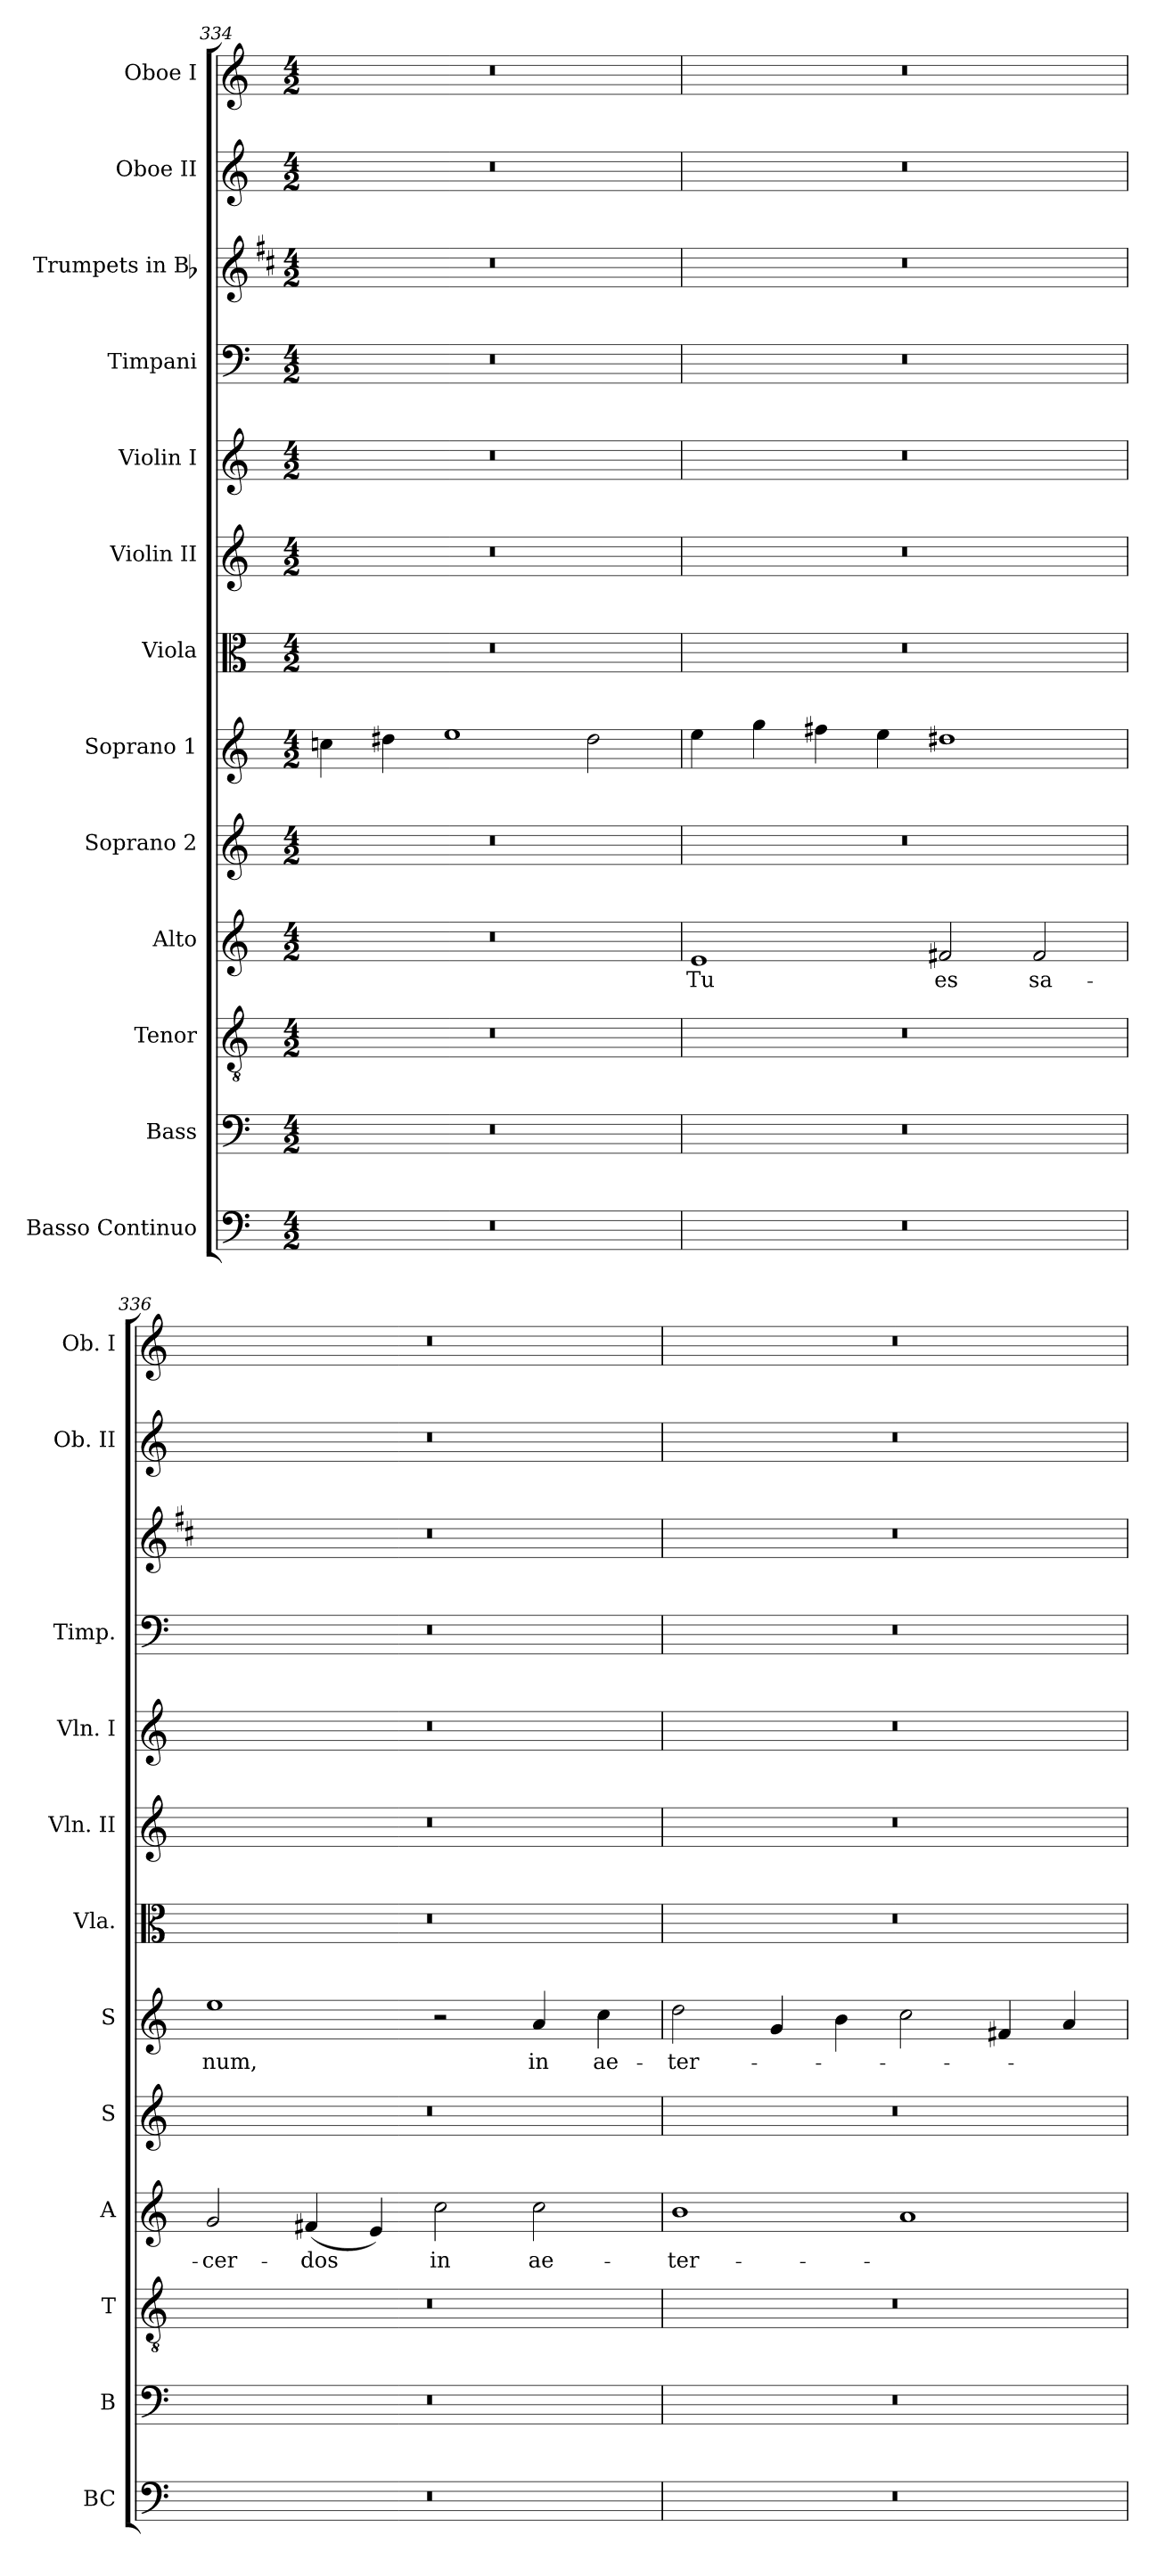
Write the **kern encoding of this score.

**kern	**kern	**kern	**kern	**text	**kern	**kern	**text	**kern	**kern	**kern	**kern	**kern	**kern	**kern
*part13	*part12	*part11	*part10	*part10	*part9	*part8	*part8	*part7	*part6	*part5	*part4	*part3	*part2	*part1
*staff13	*staff12	*staff11	*staff10	*staff10	*staff9	*staff8	*staff8	*staff7	*staff6	*staff5	*staff4	*staff3	*staff2	*staff1
*I"Basso Continuo	*I"Bass	*I"Tenor	*I"Alto	*	*I"Soprano 2	*I"Soprano 1	*	*I"Viola	*I"Violin II	*I"Violin I	*I"Timpani	*I"Trumpets in Bb	*I"Oboe II	*I"Oboe I
*I'BC	*I'B	*I'T	*I'A	*	*I'S	*I'S	*	*I'Vla.	*I'Vln. II	*I'Vln. I	*I'Timp.	*	*I'Ob. II	*I'Ob. I
*clefF4	*clefF4	*clefGv2	*clefG2	*	*clefG2	*clefG2	*	*clefC3	*clefG2	*clefG2	*clefF4	*clefG2	*clefG2	*clefG2
*	*	*	*	*	*	*	*	*	*	*	*	*ITrd1c2	*	*
*k[]	*k[]	*k[]	*k[]	*	*k[]	*k[]	*	*k[]	*k[]	*k[]	*k[]	*k[]	*k[]	*k[]
*C:	*C:	*C:	*C:	*	*C:	*C:	*	*C:	*C:	*C:	*C:	*C:	*C:	*C:
*M4/2	*M4/2	*M4/2	*M4/2	*	*M4/2	*M4/2	*	*M4/2	*M4/2	*M4/2	*M4/2	*M4/2	*M4/2	*M4/2
=334	=334	=334	=334	=334	=334	=334	=334	=334	=334	=334	=334	=334	=334	=334
0r	0r	0r	0r	.	0r	4ccn\	.	0r	0r	0r	0r	0r	0r	0r
.	.	.	.	.	.	4dd#X\	.	.	.	.	.	.	.	.
.	.	.	.	.	.	1ee	.	.	.	.	.	.	.	.
.	.	.	.	.	.	2dd#\	.	.	.	.	.	.	.	.
=335	=335	=335	=335	=335	=335	=335	=335	=335	=335	=335	=335	=335	=335	=335
!	!	!	!	!LO:LY:b	!	!	!	!	!	!	!	!	!	!
0r	0r	0r	1e	Tu	0r	4ee\	.	0r	0r	0r	0r	0r	0r	0r
.	.	.	.	.	.	4gg\	.	.	.	.	.	.	.	.
.	.	.	.	.	.	4ff#X\	.	.	.	.	.	.	.	.
.	.	.	.	.	.	4ee\	.	.	.	.	.	.	.	.
!	!	!	!	!LO:LY:b	!	!	!	!	!	!	!	!	!	!
.	.	.	2f#X/	es	.	1dd#X	.	.	.	.	.	.	.	.
!	!	!	!	!LO:LY:b	!	!	!	!	!	!	!	!	!	!
.	.	.	2f#/	sa-	.	.	.	.	.	.	.	.	.	.
=336	=336	=336	=336	=336	=336	=336	=336	=336	=336	=336	=336	=336	=336	=336
!	!	!	!	!LO:LY:b	!	!	!LO:LY:b	!	!	!	!	!	!	!
0r	0r	0r	2g/	-cer-	0r	1ee	-num,	0r	0r	0r	0r	0r	0r	0r
!	!	!	!	!LO:LY:b	!	!	!	!	!	!	!	!	!	!
.	.	.	(<4f#X/	-dos	.	.	.	.	.	.	.	.	.	.
.	.	.	4e/)	.	.	.	.	.	.	.	.	.	.	.
!	!	!	!	!LO:LY:b	!	!	!	!	!	!	!	!	!	!
.	.	.	2cc\	in	.	2r	.	.	.	.	.	.	.	.
!	!	!	!	!LO:LY:b	!	!	!LO:LY:b	!	!	!	!	!	!	!
.	.	.	2cc\	ae-	.	4a/	in	.	.	.	.	.	.	.
!	!	!	!	!	!	!	!LO:LY:b	!	!	!	!	!	!	!
.	.	.	.	.	.	4cc\	ae-	.	.	.	.	.	.	.
!!LO:PB:g=z
=337	=337	=337	=337	=337	=337	=337	=337	=337	=337	=337	=337	=337	=337	=337
!	!	!	!	!LO:LY:b	!	!	!LO:LY:b	!	!	!	!	!	!	!
0r	0r	0r	1b	-ter-	0r	2dd\	-ter-	0r	0r	0r	0r	0r	0r	0r
.	.	.	.	.	.	4g/	.	.	.	.	.	.	.	.
.	.	.	.	.	.	4b\	.	.	.	.	.	.	.	.
.	.	.	1a	.	.	2cc\	.	.	.	.	.	.	.	.
.	.	.	.	.	.	4f#X/	.	.	.	.	.	.	.	.
.	.	.	.	.	.	4a/	.	.	.	.	.	.	.	.
=	=	=	=	=	=	=	=	=	=	=	=	=	=	=
*-	*-	*-	*-	*-	*-	*-	*-	*-	*-	*-	*-	*-	*-	*-
